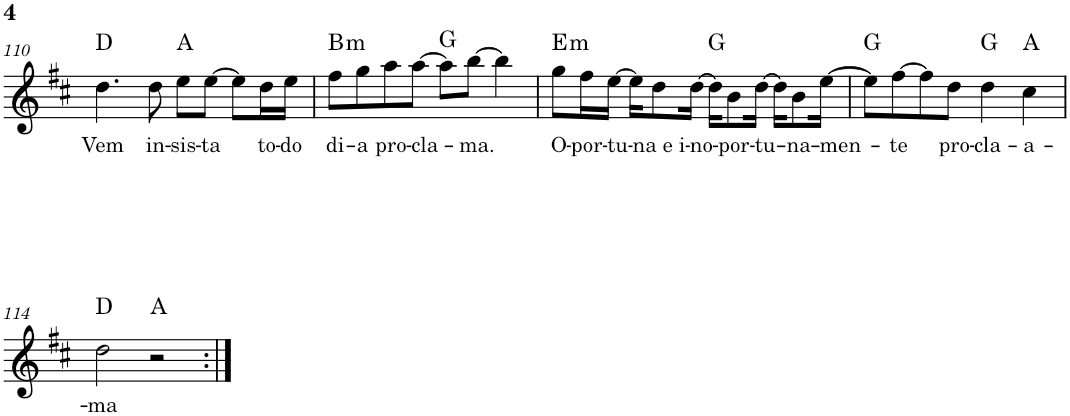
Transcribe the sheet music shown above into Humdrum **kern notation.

**kern	**text	**harte
*part1	*part1	*part1
*staff1	*staff1	*
*I"Voz	*	*
*I'Vo.	*	*
!!LO:PB:g=z
*clefG2	*	*
*k[f#c#]	*	*
*M4/4	*	*
=110	=110	=110
!	!LO:LY:b	!
4.dd\	Vem	D:maj
!	!LO:LY:b	!
8dd\	in-	.
!	!LO:LY:b	!
8ee\L	-sis-	A:maj
!	!LO:LY:b	!
[8ee\J	-ta	.
8ee\L]	.	.
!	!LO:LY:b	!
16dd\L	to-	.
!	!LO:LY:b	!
16ee\JJ	-do	.
=111	=111	=111
!	!LO:LY:b	!LO:H:kt=m
8ff#\L	di-	B:min
!	!LO:LY:b	!
8gg\	-a	.
!	!LO:LY:b	!
8aa\	pro-	.
!	!LO:LY:b	!
[8aa\J	-cla-	.
8aa\L]	.	G:maj
!	!LO:LY:b	!
[8bb\J	-ma.	.
4bb\]	.	.
=112	=112	=112
!	!LO:LY:b	!LO:H:kt=m
8gg\L	O-	E:min
!	!LO:LY:b	!
16ff#\L	-por-	.
!	!LO:LY:b	!
[16ee\JJ	-tu-	.
16ee\KL]	.	.
!	!LO:LY:b	!
8dd\	-na e i-	.
!	!LO:LY:b	!
[16dd\Jk	-no-	.
16dd\KL]	.	G:maj
!	!LO:LY:b	!
8b\	-por-	.
!	!LO:LY:b	!
[16dd\Jk	-tu-	.
16dd\KL]	.	.
!	!LO:LY:b	!
8b\	-na-	.
!	!LO:LY:b	!
[16ee\Jk	-men-	.
=113	=113	=113
8ee\L]	.	G:maj
!	!LO:LY:b	!
[8ff#\	-te	.
8ff#\]	.	.
!	!LO:LY:b	!
8dd\J	pro-	.
!	!LO:LY:b	!
4dd\	-cla-	G:maj
!	!LO:LY:b	!
4cc#\	-a-	A:maj
!!LO:LB:g=z
=114	=114	=114
!	!LO:LY:b	!
2dd\	-ma	D:maj
2r	.	A:maj
=:|!	=:|!	=:|!
*-	*-	*-
